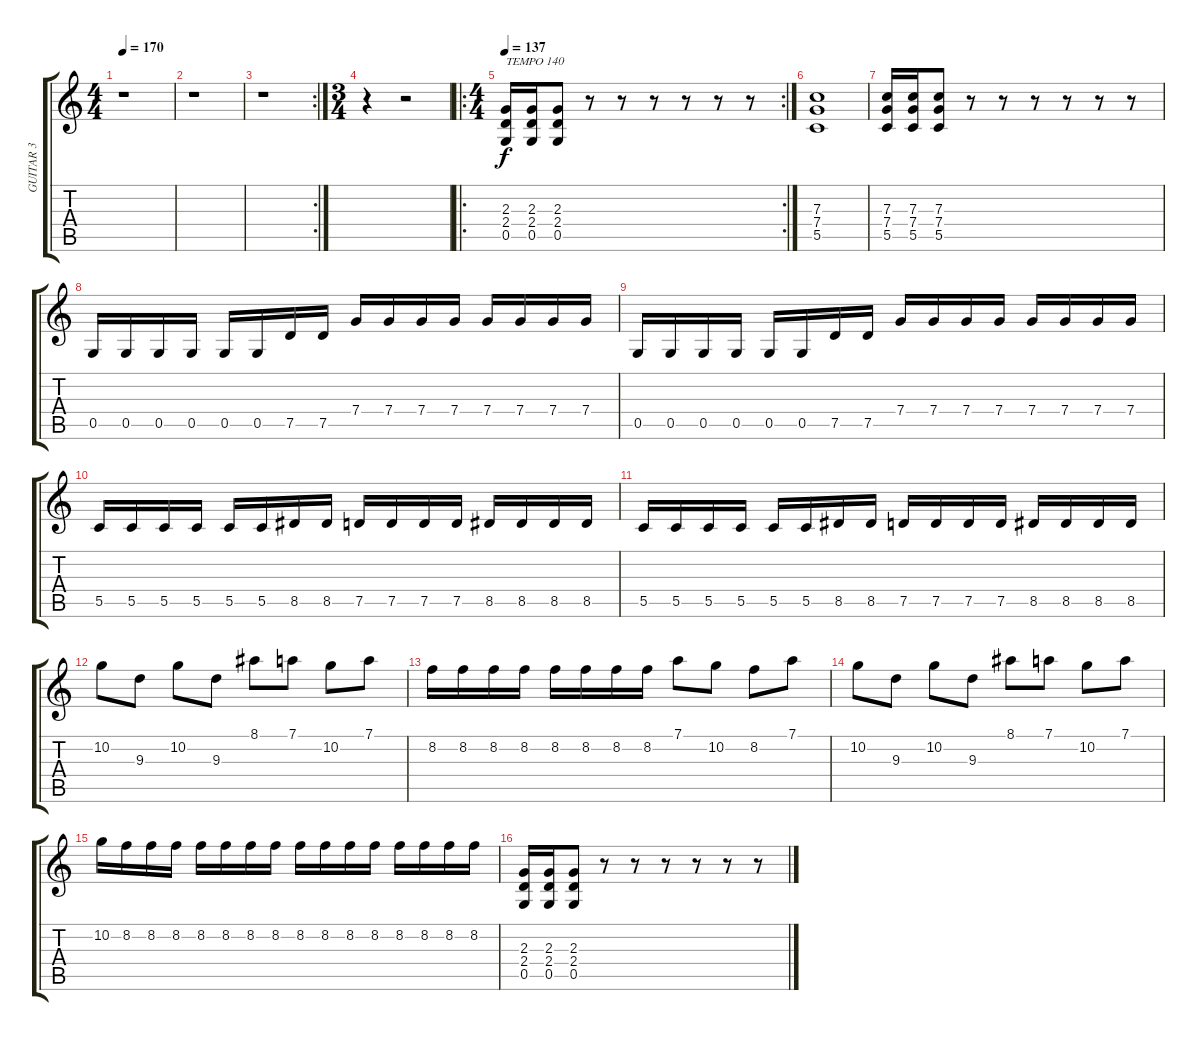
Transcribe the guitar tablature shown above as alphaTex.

\track ("GUITAR 3" "GUITAR 3") {instrument distortionguitar}
\staff {score tabs}
\tuning (D4 A3 F3 C3 G2 D2) {hide}
\ts (4 4)
\tempo 170
\clef g2
\ks c
r.1{dy f} |
r.1 |
\rc 2
r.1 |
\ts (3 4)
r.4 r.2 |
\ro
\rc 2
\ts (4 4)
\tempo 137
(2.3 2.4 0.5).16{txt "TEMPO 140"} (2.3 2.4 0.5).16 (2.3 2.4 0.5).8 r.8 r.8 r.8 r.8 r.8 r.8 |
(7.3 7.4 5.5).1 |
(7.3 7.4 5.5).16 (7.3 7.4 5.5).16 (7.3 7.4 5.5).8 r.8 r.8 r.8 r.8 r.8 r.8 |
0.5.16 0.5.16 0.5.16 0.5.16 0.5.16 0.5.16 7.5.16 7.5.16 7.4.16 7.4.16 7.4.16 7.4.16 7.4.16 7.4.16 7.4.16 7.4.16 |
0.5.16 0.5.16 0.5.16 0.5.16 0.5.16 0.5.16 7.5.16 7.5.16 7.4.16 7.4.16 7.4.16 7.4.16 7.4.16 7.4.16 7.4.16 7.4.16 |
5.5.16 5.5.16 5.5.16 5.5.16 5.5.16 5.5.16 8.5.16 8.5.16 7.5.16 7.5.16 7.5.16 7.5.16 8.5.16 8.5.16 8.5.16 8.5.16 |
5.5.16 5.5.16 5.5.16 5.5.16 5.5.16 5.5.16 8.5.16 8.5.16 7.5.16 7.5.16 7.5.16 7.5.16 8.5.16 8.5.16 8.5.16 8.5.16 |
10.2.8 9.3.8 10.2.8 9.3.8 8.1.8 7.1.8 10.2.8 7.1.8 |
8.2.16 8.2.16 8.2.16 8.2.16 8.2.16 8.2.16 8.2.16 8.2.16 7.1.8 10.2.8 8.2.8 7.1.8 |
10.2.8 9.3.8 10.2.8 9.3.8 8.1.8 7.1.8 10.2.8 7.1.8 |
10.2.16 8.2.16 8.2.16 8.2.16 8.2.16 8.2.16 8.2.16 8.2.16 8.2.16 8.2.16 8.2.16 8.2.16 8.2.16 8.2.16 8.2.16 8.2.16 |
(2.3 2.4 0.5).16 (2.3 2.4 0.5).16 (2.3 2.4 0.5).8 r.8 r.8 r.8 r.8 r.8 r.8
